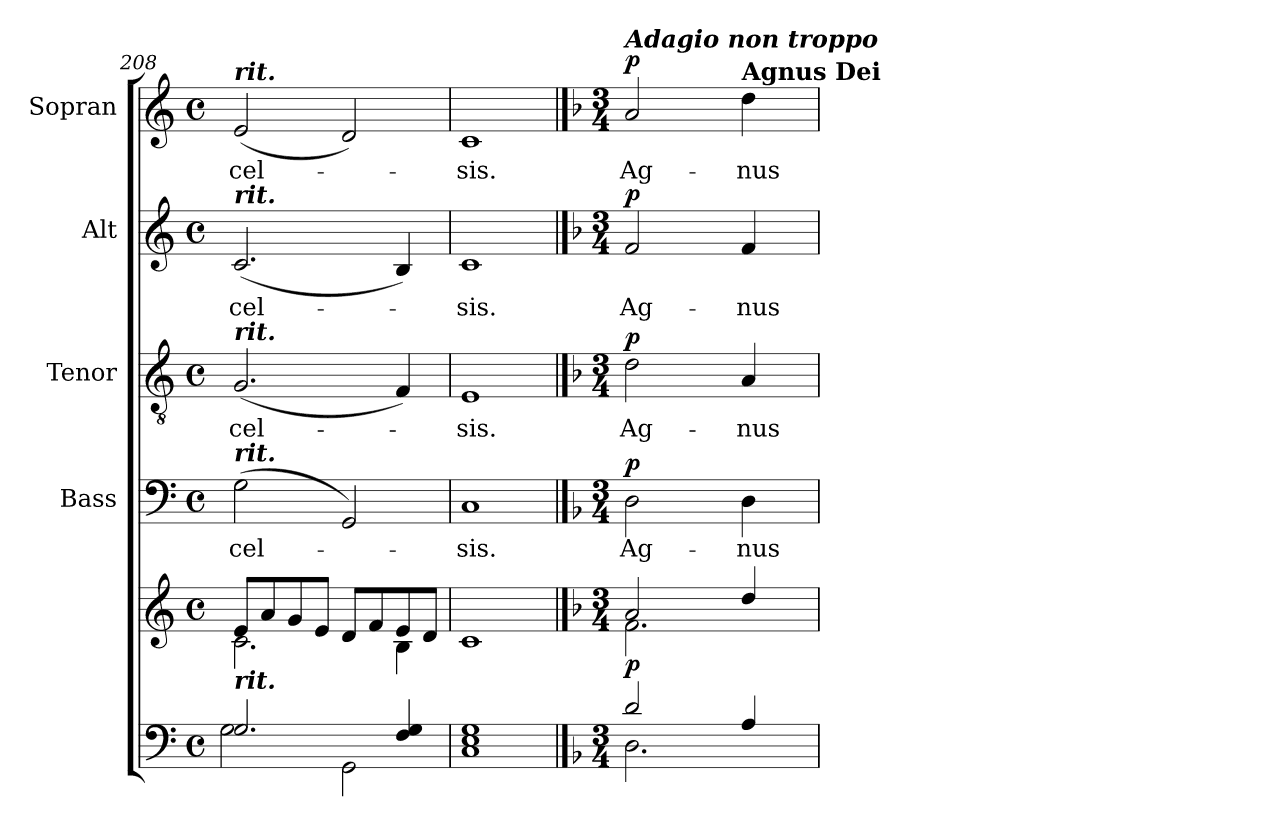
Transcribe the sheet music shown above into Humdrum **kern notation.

**kern	**kern	**dynam	**kern	**text	**dynam	**kern	**text	**dynam	**kern	**text	**dynam	**kern	**text	**dynam
*part5	*part5	*part5	*part4	*part4	*part4	*part3	*part3	*part3	*part2	*part2	*part2	*part1	*part1	*part1
*staff6	*staff5	*staff5/6	*staff4	*staff4	*staff4	*staff3	*staff3	*staff3	*staff2	*staff2	*staff2	*staff1	*staff1	*staff1
*	*	*	*I"Bass	*	*	*I"Tenor	*	*	*I"Alt	*	*	*I"Sopran	*	*
*	*	*	*I'B.	*	*	*I'T.	*	*	*I'A.	*	*	*I'S.	*	*
*clefF4	*clefG2	*	*clefF4	*	*	*clefGv2	*	*	*clefG2	*	*	*clefG2	*	*
*k[]	*k[]	*	*k[]	*	*	*k[]	*	*	*k[]	*	*	*k[]	*	*
*C:	*C:	*	*C:	*	*	*C:	*	*	*C:	*	*	*C:	*	*
*M4/4	*M4/4	*	*M4/4	*	*	*M4/4	*	*	*M4/4	*	*	*M4/4	*	*
*met(c)	*met(c)	*	*met(c)	*	*	*met(c)	*	*	*met(c)	*	*	*met(c)	*	*
=208	=208	=208	=208	=208	=208	=208	=208	=208	=208	=208	=208	=208	=208	=208
*^	*^	*	*	*	*	*	*	*	*	*	*	*	*	*
!	!	!	!	!	!	!	!	!	!	!	!	!	!	!LO:TX:a:Bi:t=rit.	!	!
!	!	!	!	!	!	!	!	!	!	!	!LO:TX:a:Bi:t=rit.	!	!	!	!	!
!	!	!	!	!	!	!	!	!LO:TX:a:Bi:t=rit.	!	!	!	!	!	!	!	!
!	!	!	!	!	!LO:TX:a:Bi:t=rit.	!	!	!	!	!	!	!	!	!	!	!
!	!	!LO:TX:b:Bi:t=rit.	!	!	!	!	!	!	!	!	!	!	!	!	!	!
!	!	!	!	!	!	!LO:LY:b	!	!	!LO:LY:b	!	!	!LO:LY:b	!	!	!LO:LY:b	!
2.G/	2G\	8e/L	2.c\	.	(>2G\	-cel-	.	(<2.G/	-cel-	.	(<2.c/	-cel-	.	(<2e/	-cel-	.
.	.	8a/	.	.	.	.	.	.	.	.	.	.	.	.	.	.
.	.	8g/	.	.	.	.	.	.	.	.	.	.	.	.	.	.
.	.	8e/J	.	.	.	.	.	.	.	.	.	.	.	.	.	.
.	2GG\	8d/L	.	.	2GG/)	.	.	.	.	.	.	.	.	2d/)	.	.
.	.	8f/	.	.	.	.	.	.	.	.	.	.	.	.	.	.
4F/ 4G/	.	8e/	4B\	.	.	.	.	4F/)	.	.	4B/)	.	.	.	.	.
.	.	8d/J	.	.	.	.	.	.	.	.	.	.	.	.	.	.
*	*	*v	*v	*	*	*	*	*	*	*	*	*	*	*	*	*
=209	=209	=209	=209	=209	=209	=209	=209	=209	=209	=209	=209	=209	=209	=209	=209
!	!	!	!	!	!LO:LY:b	!	!	!LO:LY:b	!	!	!LO:LY:b	!	!	!LO:LY:b	!
1E 1G	1C	1c	.	1C	-sis.	.	1E	-sis.	.	1c	-sis.	.	1c	-sis.	.
!!LO:PB:g=z
==210	==210	==210	==210	==210	==210	==210	==210	==210	==210	==210	==210	==210	==210	==210	==210
*k[b-]	*	*k[b-]	*	*k[b-]	*	*	*k[b-]	*	*	*k[b-]	*	*	*k[b-]	*	*
*F:	*	*F:	*	*F:	*	*	*F:	*	*	*F:	*	*	*F:	*	*
*M3/4	*	*M3/4	*	*M3/4	*	*	*M3/4	*	*	*M3/4	*	*	*M3/4	*	*
*	*	*^	*	*	*	*	*	*	*	*	*	*	*	*	*
!	!	!	!	!	!	!	!	!	!	!	!	!	!	!LO:TX:a:Bi:t=Adagio non troppo	!	!
!	!	!	!	!LO:DY:b	!	!LO:LY:b	!LO:DY:a	!	!LO:LY:b	!LO:DY:a	!	!LO:LY:b	!LO:DY:a	!	!LO:LY:b	!LO:DY:a
2d/	2.D\	2a/	2.f\	p	2D\	Ag-	p	2d\	Ag-	p	2f/	Ag-	p	2a/	Ag-	p
!	!	!	!	!	!	!	!	!	!	!	!	!	!	!LO:TX:a:B:t=Agnus Dei	!	!
!	!	!	!	!	!	!LO:LY:b	!	!	!LO:LY:b	!	!	!LO:LY:b	!	!	!LO:LY:b	!
4A/	.	4dd/	.	.	4D\	-nus	.	4A/	-nus	.	4f/	-nus	.	4dd\	-nus	.
*v	*v	*	*	*	*	*	*	*	*	*	*	*	*	*	*	*
*	*v	*v	*	*	*	*	*	*	*	*	*	*	*	*	*
=	=	=	=	=	=	=	=	=	=	=	=	=	=	=
*-	*-	*-	*-	*-	*-	*-	*-	*-	*-	*-	*-	*-	*-	*-
